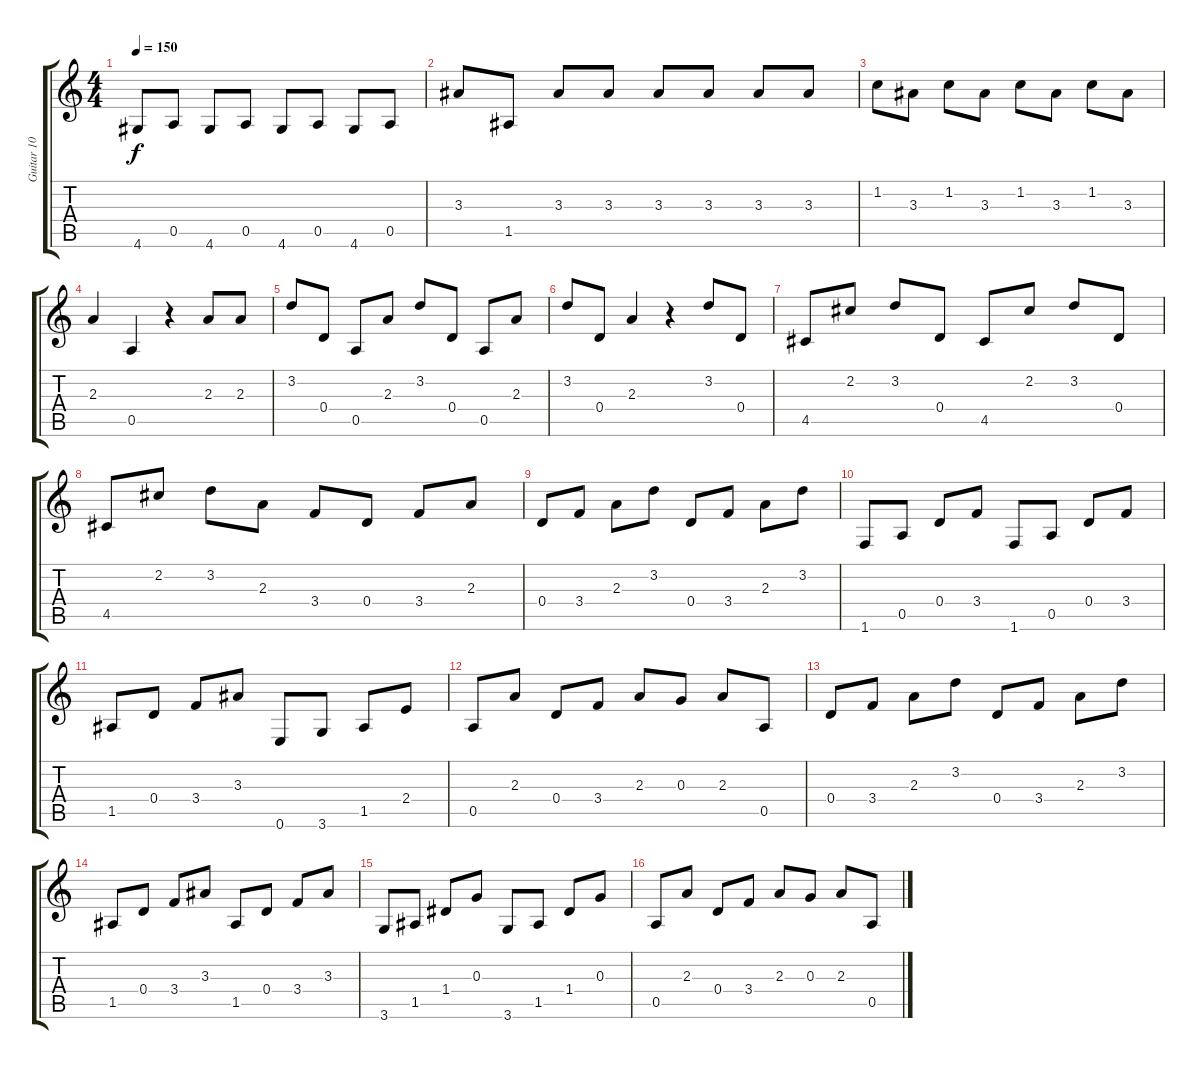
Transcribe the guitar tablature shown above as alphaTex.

\track ("Guitar 10" "Guitar 10") {instrument acousticguitarnylon}
\staff {score tabs}
\tuning (E4 B3 G3 D3 A2 E2) {hide}
\ts (4 4)
\tempo 150
\clef g2
\ks c
4.6.8{dy f} 0.5.8 4.6.8 0.5.8 4.6.8 0.5.8 4.6.8 0.5.8 |
3.3.8 1.5.8 3.3.8 3.3.8 3.3.8 3.3.8 3.3.8 3.3.8 |
1.2.8 3.3.8 1.2.8 3.3.8 1.2.8 3.3.8 1.2.8 3.3.8 |
2.3.4 0.5.4 r.4 2.3.8 2.3.8 |
3.2.8 0.4.8 0.5.8 2.3.8 3.2.8 0.4.8 0.5.8 2.3.8 |
3.2.8 0.4.8 2.3.4 r.4 3.2.8 0.4.8 |
4.5.8 2.2.8 3.2.8 0.4.8 4.5.8 2.2.8 3.2.8 0.4.8 |
4.5.8 2.2.8 3.2.8 2.3.8 3.4.8 0.4.8 3.4.8 2.3.8 |
0.4.8 3.4.8 2.3.8 3.2.8 0.4.8 3.4.8 2.3.8 3.2.8 |
1.6.8 0.5.8 0.4.8 3.4.8 1.6.8 0.5.8 0.4.8 3.4.8 |
1.5.8 0.4.8 3.4.8 3.3.8 0.6.8 3.6.8 1.5.8 2.4.8 |
0.5.8 2.3.8 0.4.8 3.4.8 2.3.8 0.3.8 2.3.8 0.5.8 |
0.4.8 3.4.8 2.3.8 3.2.8 0.4.8 3.4.8 2.3.8 3.2.8 |
1.5.8 0.4.8 3.4.8 3.3.8 1.5.8 0.4.8 3.4.8 3.3.8 |
3.6.8 1.5.8 1.4.8 0.3.8 3.6.8 1.5.8 1.4.8 0.3.8 |
0.5.8 2.3.8 0.4.8 3.4.8 2.3.8 0.3.8 2.3.8 0.5.8
